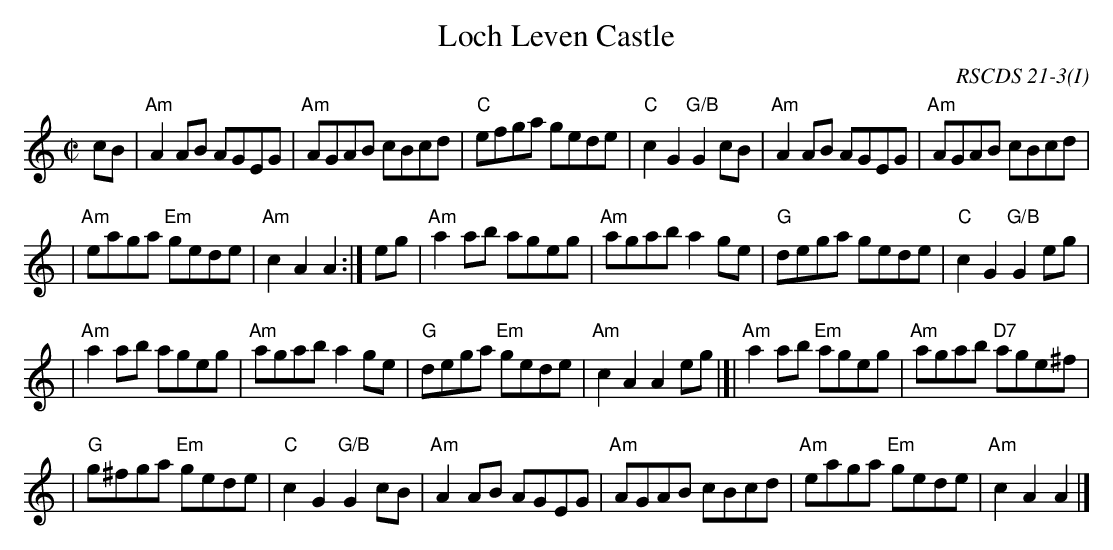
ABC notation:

X:1
T: Loch Leven Castle
O: RSCDS 21-3(I)
M: C|
L: 1/8
K: Am
cB \
| "Am"A2AB AGEG | "Am"AGAB cBcd \
| "C"efga gede | "C"c2G2 "G/B"G2cB \
| "Am"A2AB AGEG | "Am"AGAB cBcd |
| "Am"eaga "Em"gede | "Am"c2A2 A2 :| \
eg \
| "Am"a2ab ageg | "Am"agab a2ge \
| "G"dega gede | "C"c2G2 "G/B"G2eg |
| "Am"a2ab ageg | "Am"agab a2ge \
| "G"dega "Em"gede | "Am"c2A2 A2eg \
|]| "Am"a2ab "Em"ageg | "Am"agab "D7"age^f |
| "G"g^fga "Em"gede | "C"c2G2 "G/B"G2cB \
| "Am"A2AB AGEG | "Am"AGAB cBcd \
| "Am"eaga "Em"gede | "Am"c2A2 A2 |]
